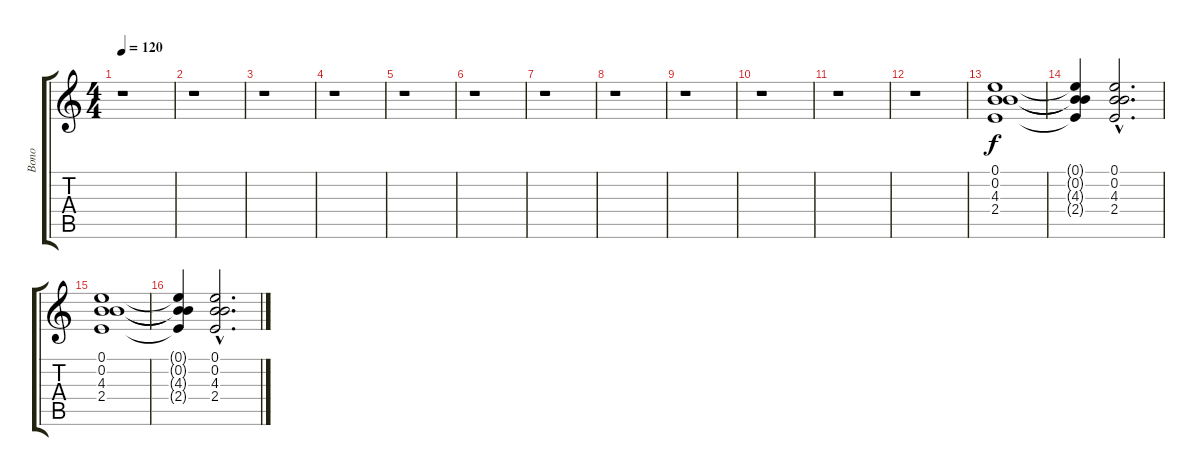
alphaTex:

\track ("Bono" "Bono") {instrument distortionguitar}
\staff {score tabs}
\tuning (E4 B3 G3 D3 A2 E2) {hide}
\ts (4 4)
\tempo 120
\clef g2
\ks c
r.1{dy f} |
r.1 |
r.1 |
r.1 |
r.1 |
r.1 |
r.1 |
r.1 |
r.1 |
r.1 |
r.1 |
r.1 |
(0.1 0.2 4.3 2.4).1 |
(0.1{t} 0.2{t} 4.3{t} 2.4{t}).4 (0.1{hac} 0.2{hac} 4.3{hac} 2.4{hac}).2{d} |
(0.1 0.2 4.3 2.4).1 |
(0.1{t} 0.2{t} 4.3{t} 2.4{t}).4 (0.1{hac} 0.2{hac} 4.3{hac} 2.4{hac}).2{d}
